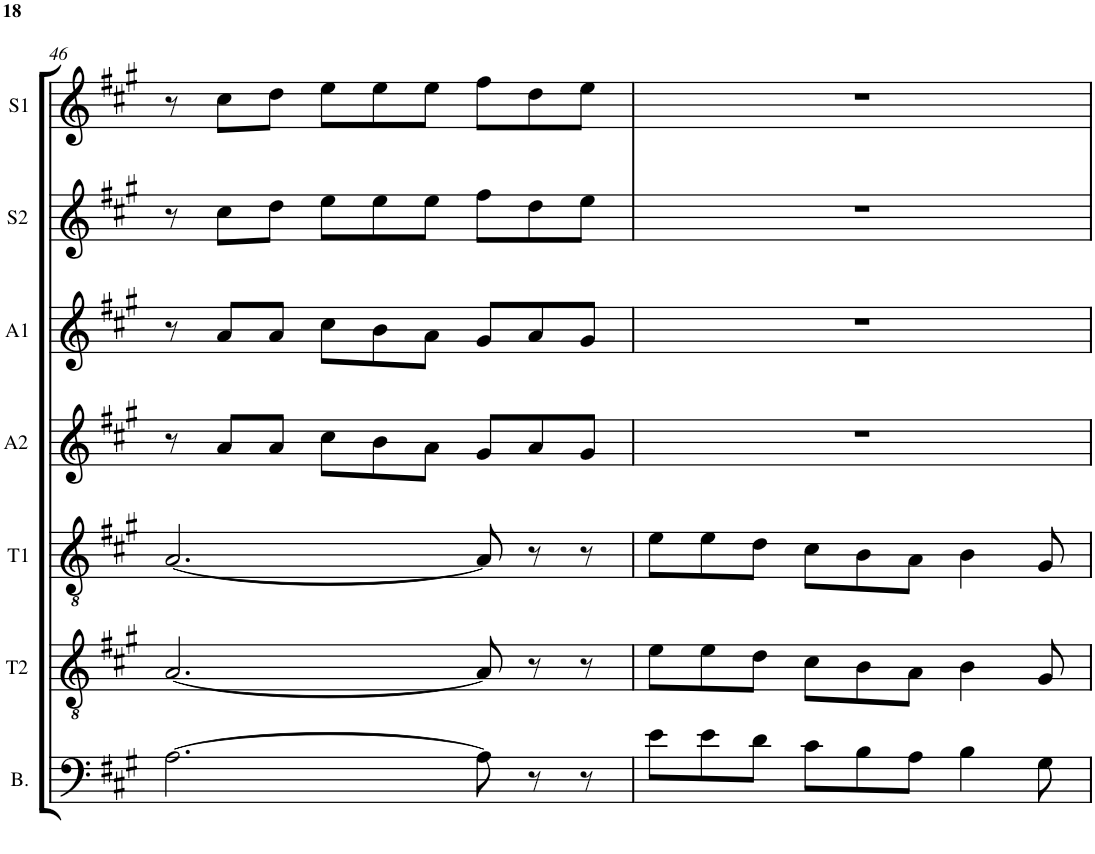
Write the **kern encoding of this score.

**kern	**kern	**kern	**kern	**kern	**kern	**kern
*part7	*part6	*part5	*part4	*part3	*part2	*part1
*staff7	*staff6	*staff5	*staff4	*staff3	*staff2	*staff1
*I"Bass	*I"Ten. 2	*I"Ten. 1	*I"Alto 2	*I"Alto 1	*I"Sop. 2	*I"Sop. 1
*I'B.	*I'T2	*I'T1	*I'A2	*I'A1	*I'S2	*I'S1
!!LO:PB:g=z
*clefF4	*clefGv2	*clefGv2	*clefG2	*clefG2	*clefG2	*clefG2
*k[f#c#g#]	*k[f#c#g#]	*k[f#c#g#]	*k[f#c#g#]	*k[f#c#g#]	*k[f#c#g#]	*k[f#c#g#]
*A:	*A:	*A:	*A:	*A:	*A:	*A:
*M9/8	*M9/8	*M9/8	*M9/8	*M9/8	*M9/8	*M9/8
=46	=46	=46	=46	=46	=46	=46
[2.A\	[2.A/	[2.A/	8r	8r	8r	8r
.	.	.	8a/L	8a/L	8cc#\L	8cc#\L
.	.	.	8a/J	8a/J	8dd\J	8dd\J
.	.	.	8cc#\L	8cc#\L	8ee\L	8ee\L
.	.	.	8b\	8b\	8ee\	8ee\
.	.	.	8a\J	8a\J	8ee\J	8ee\J
8A\]	8A/]	8A/]	8g#/L	8g#/L	8ff#\L	8ff#\L
8r	8r	8r	8a/	8a/	8dd\	8dd\
8r	8r	8r	8g#/J	8g#/J	8ee\J	8ee\J
=47	=47	=47	=47	=47	=47	=47
8e\L	8e\L	8e\L	8%9r	8%9r	8%9r	8%9r
8e\	8e\	8e\	.	.	.	.
8d\J	8d\J	8d\J	.	.	.	.
8c#\L	8c#\L	8c#\L	.	.	.	.
8B\	8B\	8B\	.	.	.	.
8A\J	8A\J	8A\J	.	.	.	.
4B\	4B\	4B\	.	.	.	.
8G#\	8G#/	8G#/	.	.	.	.
=	=	=	=	=	=	=
*-	*-	*-	*-	*-	*-	*-
